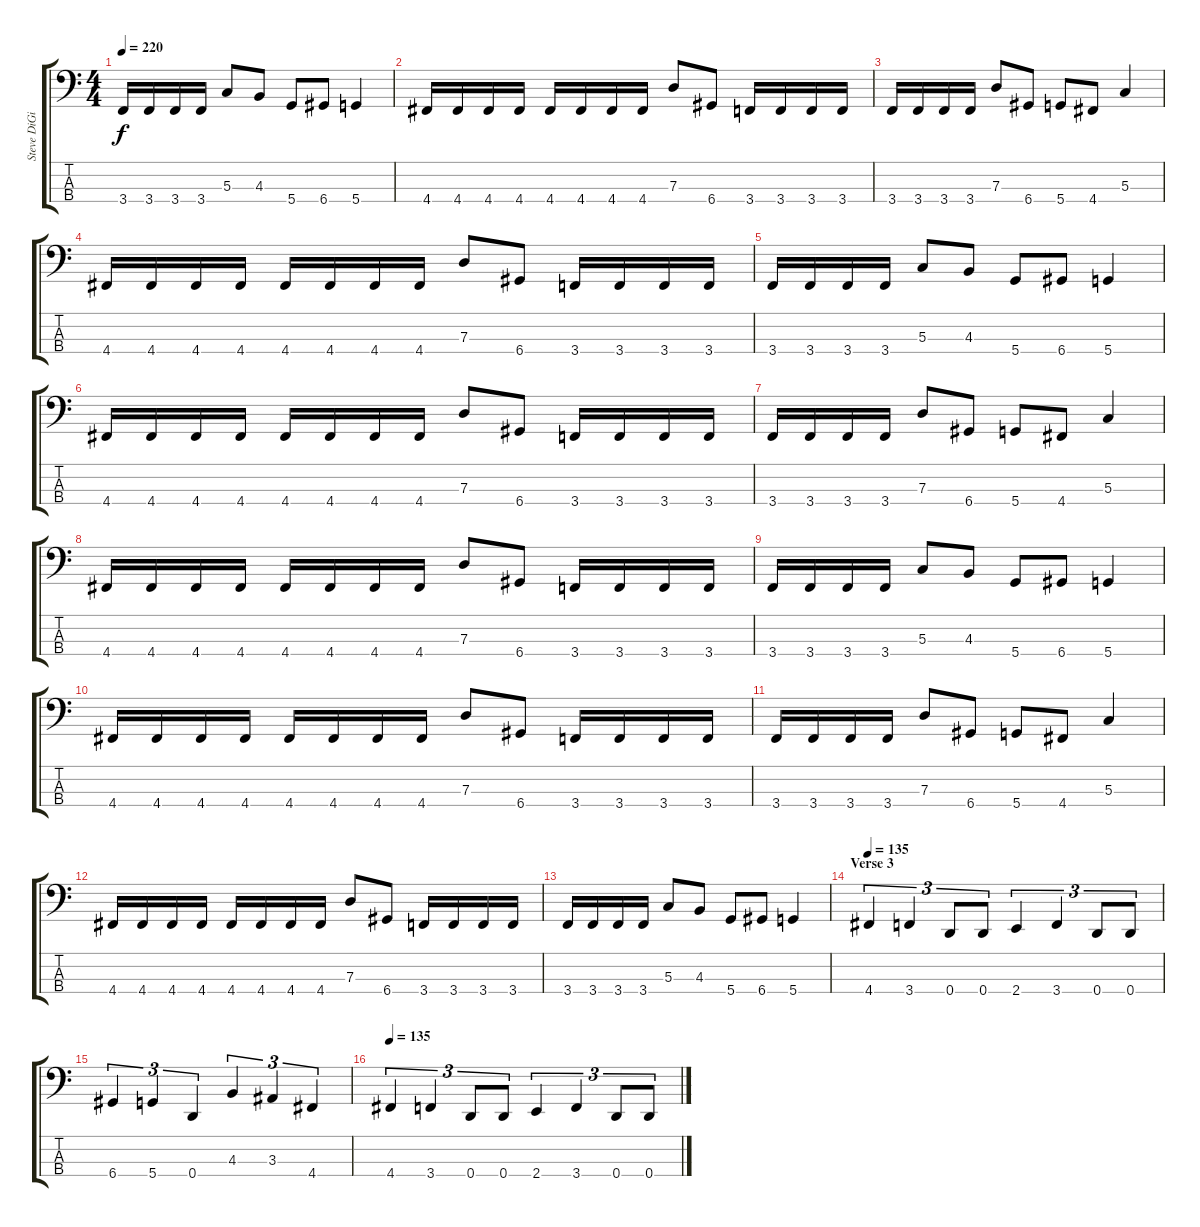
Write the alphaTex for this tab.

\track ("Steve DiGiorgio" "Steve DiGi") {instrument fretlessbass}
\staff {score tabs}
\tuning (F2 C2 G1 D1) {hide}
\ts (4 4)
\tempo 220
\clef f4
\ks c
3.4.16{dy f} 3.4.16 3.4.16 3.4.16 5.3.8 4.3.8 5.4.8 6.4.8 5.4.4 |
4.4.16 4.4.16 4.4.16 4.4.16 4.4.16 4.4.16 4.4.16 4.4.16 7.3.8 6.4.8 3.4.16 3.4.16 3.4.16 3.4.16 |
3.4.16 3.4.16 3.4.16 3.4.16 7.3.8 6.4.8 5.4.8 4.4.8 5.3.4 |
4.4.16 4.4.16 4.4.16 4.4.16 4.4.16 4.4.16 4.4.16 4.4.16 7.3.8 6.4.8 3.4.16 3.4.16 3.4.16 3.4.16 |
3.4.16 3.4.16 3.4.16 3.4.16 5.3.8 4.3.8 5.4.8 6.4.8 5.4.4 |
4.4.16 4.4.16 4.4.16 4.4.16 4.4.16 4.4.16 4.4.16 4.4.16 7.3.8 6.4.8 3.4.16 3.4.16 3.4.16 3.4.16 |
3.4.16 3.4.16 3.4.16 3.4.16 7.3.8 6.4.8 5.4.8 4.4.8 5.3.4 |
4.4.16 4.4.16 4.4.16 4.4.16 4.4.16 4.4.16 4.4.16 4.4.16 7.3.8 6.4.8 3.4.16 3.4.16 3.4.16 3.4.16 |
3.4.16 3.4.16 3.4.16 3.4.16 5.3.8 4.3.8 5.4.8 6.4.8 5.4.4 |
4.4.16 4.4.16 4.4.16 4.4.16 4.4.16 4.4.16 4.4.16 4.4.16 7.3.8 6.4.8 3.4.16 3.4.16 3.4.16 3.4.16 |
3.4.16 3.4.16 3.4.16 3.4.16 7.3.8 6.4.8 5.4.8 4.4.8 5.3.4 |
4.4.16 4.4.16 4.4.16 4.4.16 4.4.16 4.4.16 4.4.16 4.4.16 7.3.8 6.4.8 3.4.16 3.4.16 3.4.16 3.4.16 |
3.4.16 3.4.16 3.4.16 3.4.16 5.3.8 4.3.8 5.4.8 6.4.8 5.4.4 |
\section ("" "Verse 3")
\tempo 135
4.4.4{tu (3 2)} 3.4.4{tu (3 2)} 0.4.8{tu (3 2)} 0.4.8{tu (3 2)} 2.4.4{tu (3 2)} 3.4.4{tu (3 2)} 0.4.8{tu (3 2)} 0.4.8{tu (3 2)} |
6.4.4{tu (3 2)} 5.4.4{tu (3 2)} 0.4.4{tu (3 2)} 4.3.4{tu (3 2)} 3.3.4{tu (3 2)} 4.4.4{tu (3 2)} |
\tempo 135
4.4.4{tu (3 2)} 3.4.4{tu (3 2)} 0.4.8{tu (3 2)} 0.4.8{tu (3 2)} 2.4.4{tu (3 2)} 3.4.4{tu (3 2)} 0.4.8{tu (3 2)} 0.4.8{tu (3 2)}
